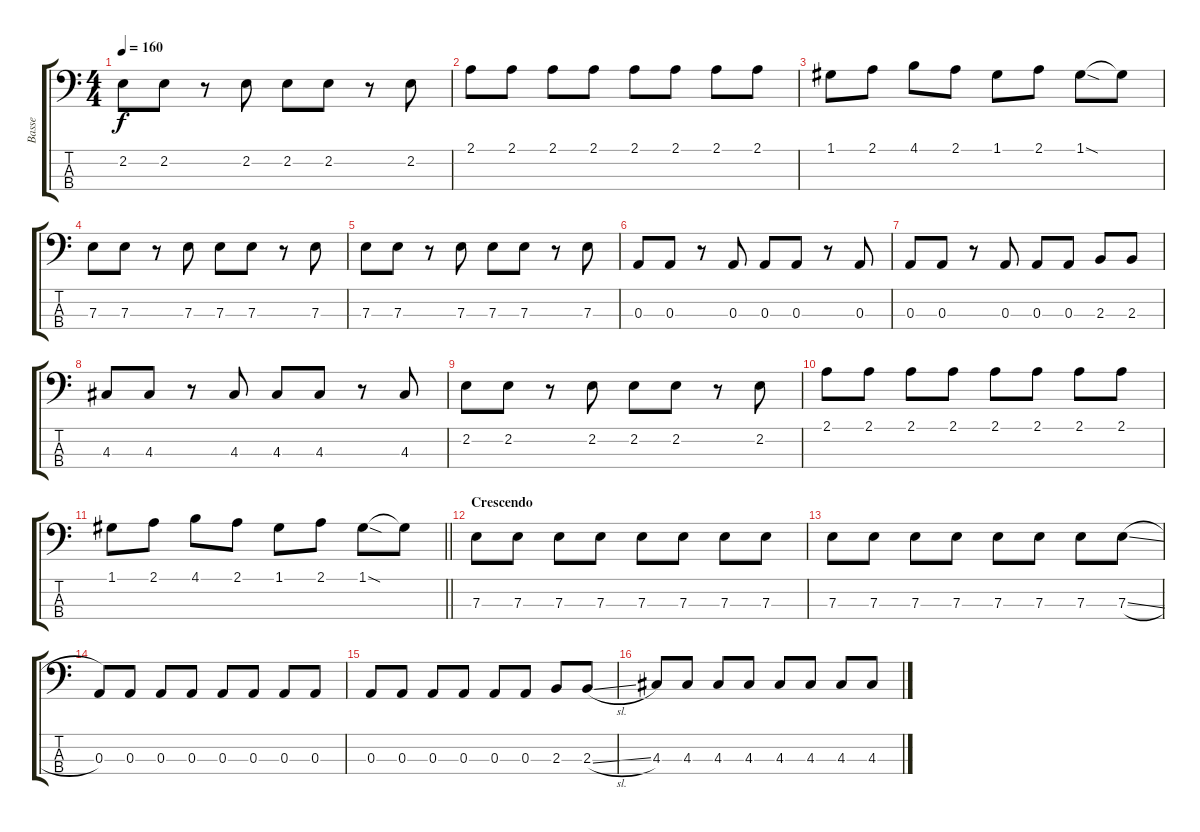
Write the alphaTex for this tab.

\track ("Basse" "Basse") {instrument electricbassfinger}
\staff {score tabs}
\tuning (G2 D2 A1 E1) {hide}
\ts (4 4)
\tempo 160
\clef f4
\ks c
2.2.8{dy f} 2.2.8 r.8 2.2.8 2.2.8 2.2.8 r.8 2.2.8 |
2.1.8 2.1.8 2.1.8 2.1.8 2.1.8 2.1.8 2.1.8 2.1.8 |
1.1.8 2.1.8 4.1.8 2.1.8 1.1.8 2.1.8 1.1{sod}.8 1.1{t}.8 |
7.3.8 7.3.8 r.8 7.3.8 7.3.8 7.3.8 r.8 7.3.8 |
7.3.8 7.3.8 r.8 7.3.8 7.3.8 7.3.8 r.8 7.3.8 |
0.3.8 0.3.8 r.8 0.3.8 0.3.8 0.3.8 r.8 0.3.8 |
0.3.8 0.3.8 r.8 0.3.8 0.3.8 0.3.8 2.3.8 2.3.8 |
4.3.8 4.3.8 r.8 4.3.8 4.3.8 4.3.8 r.8 4.3.8 |
2.2.8 2.2.8 r.8 2.2.8 2.2.8 2.2.8 r.8 2.2.8 |
2.1.8 2.1.8 2.1.8 2.1.8 2.1.8 2.1.8 2.1.8 2.1.8 |
\barLineRight lightlight
1.1.8 2.1.8 4.1.8 2.1.8 1.1.8 2.1.8 1.1{sod}.8 1.1{t}.8 |
\section ("" "Crescendo")
7.3.8 7.3.8 7.3.8 7.3.8 7.3.8 7.3.8 7.3.8 7.3.8 |
7.3.8 7.3.8 7.3.8 7.3.8 7.3.8 7.3.8 7.3.8 7.3{sl}.8 |
0.3.8 0.3.8 0.3.8 0.3.8 0.3.8 0.3.8 0.3.8 0.3.8 |
0.3.8 0.3.8 0.3.8 0.3.8 0.3.8 0.3.8 2.3.8 2.3{sl}.8 |
4.3.8 4.3.8 4.3.8 4.3.8 4.3.8 4.3.8 4.3.8 4.3.8
